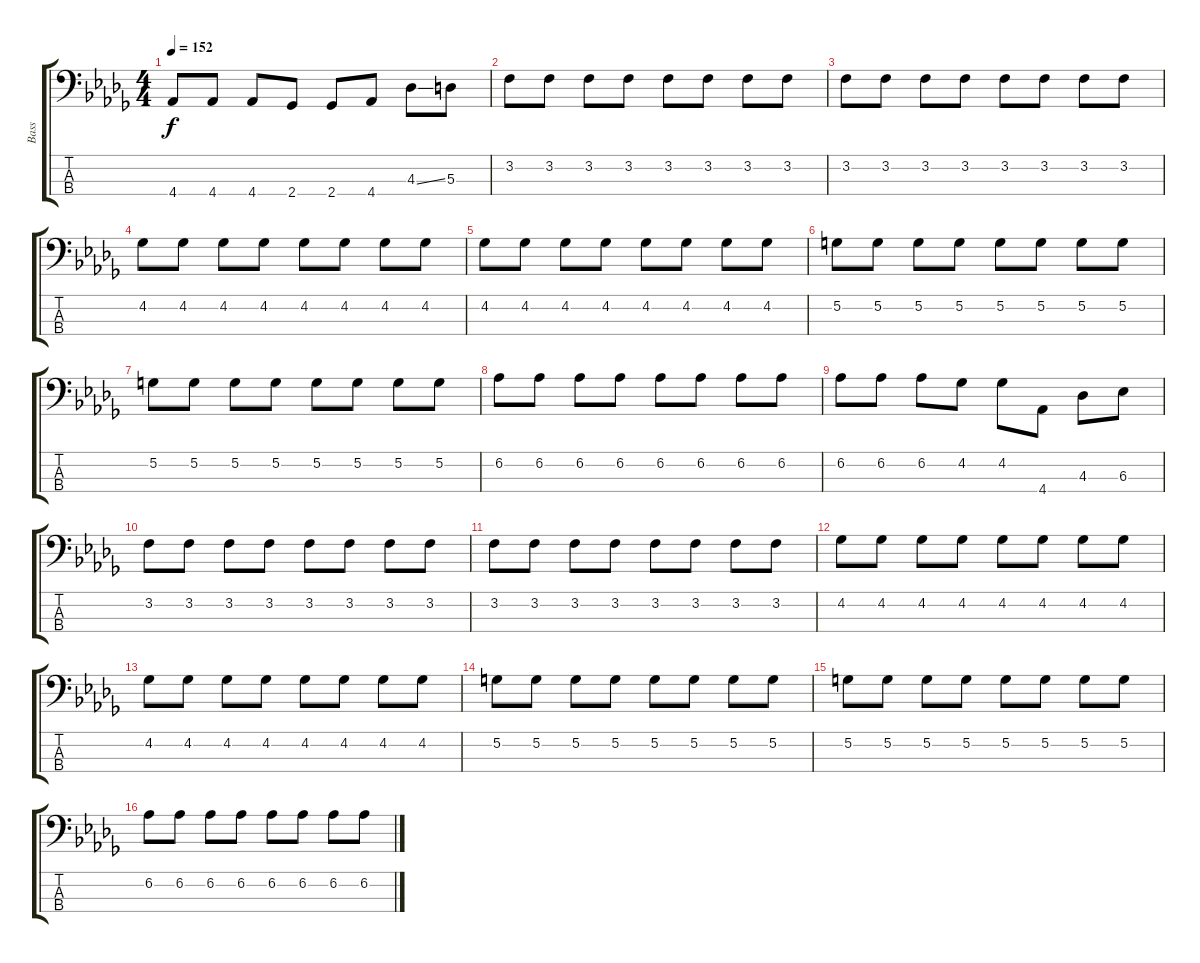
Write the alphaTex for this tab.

\track ("Bass" "Bass") {instrument electricbasspick}
\staff {score tabs}
\tuning (G2 D2 A1 E1) {hide}
\ts (4 4)
\tempo 152
\clef f4
\ks db
4.4.8{dy f} 4.4.8 4.4.8 2.4.8 2.4.8 4.4.8 4.3{ss}.8 5.3.8 |
3.2.8 3.2.8 3.2.8 3.2.8 3.2.8 3.2.8 3.2.8 3.2.8 |
3.2.8 3.2.8 3.2.8 3.2.8 3.2.8 3.2.8 3.2.8 3.2.8 |
4.2.8 4.2.8 4.2.8 4.2.8 4.2.8 4.2.8 4.2.8 4.2.8 |
4.2.8 4.2.8 4.2.8 4.2.8 4.2.8 4.2.8 4.2.8 4.2.8 |
5.2.8 5.2.8 5.2.8 5.2.8 5.2.8 5.2.8 5.2.8 5.2.8 |
5.2.8 5.2.8 5.2.8 5.2.8 5.2.8 5.2.8 5.2.8 5.2.8 |
6.2.8 6.2.8 6.2.8 6.2.8 6.2.8 6.2.8 6.2.8 6.2.8 |
6.2.8 6.2.8 6.2.8 4.2.8 4.2.8 4.4.8 4.3.8 6.3.8 |
3.2.8 3.2.8 3.2.8 3.2.8 3.2.8 3.2.8 3.2.8 3.2.8 |
3.2.8 3.2.8 3.2.8 3.2.8 3.2.8 3.2.8 3.2.8 3.2.8 |
4.2.8 4.2.8 4.2.8 4.2.8 4.2.8 4.2.8 4.2.8 4.2.8 |
4.2.8 4.2.8 4.2.8 4.2.8 4.2.8 4.2.8 4.2.8 4.2.8 |
5.2.8 5.2.8 5.2.8 5.2.8 5.2.8 5.2.8 5.2.8 5.2.8 |
5.2.8 5.2.8 5.2.8 5.2.8 5.2.8 5.2.8 5.2.8 5.2.8 |
6.2.8 6.2.8 6.2.8 6.2.8 6.2.8 6.2.8 6.2.8 6.2.8
